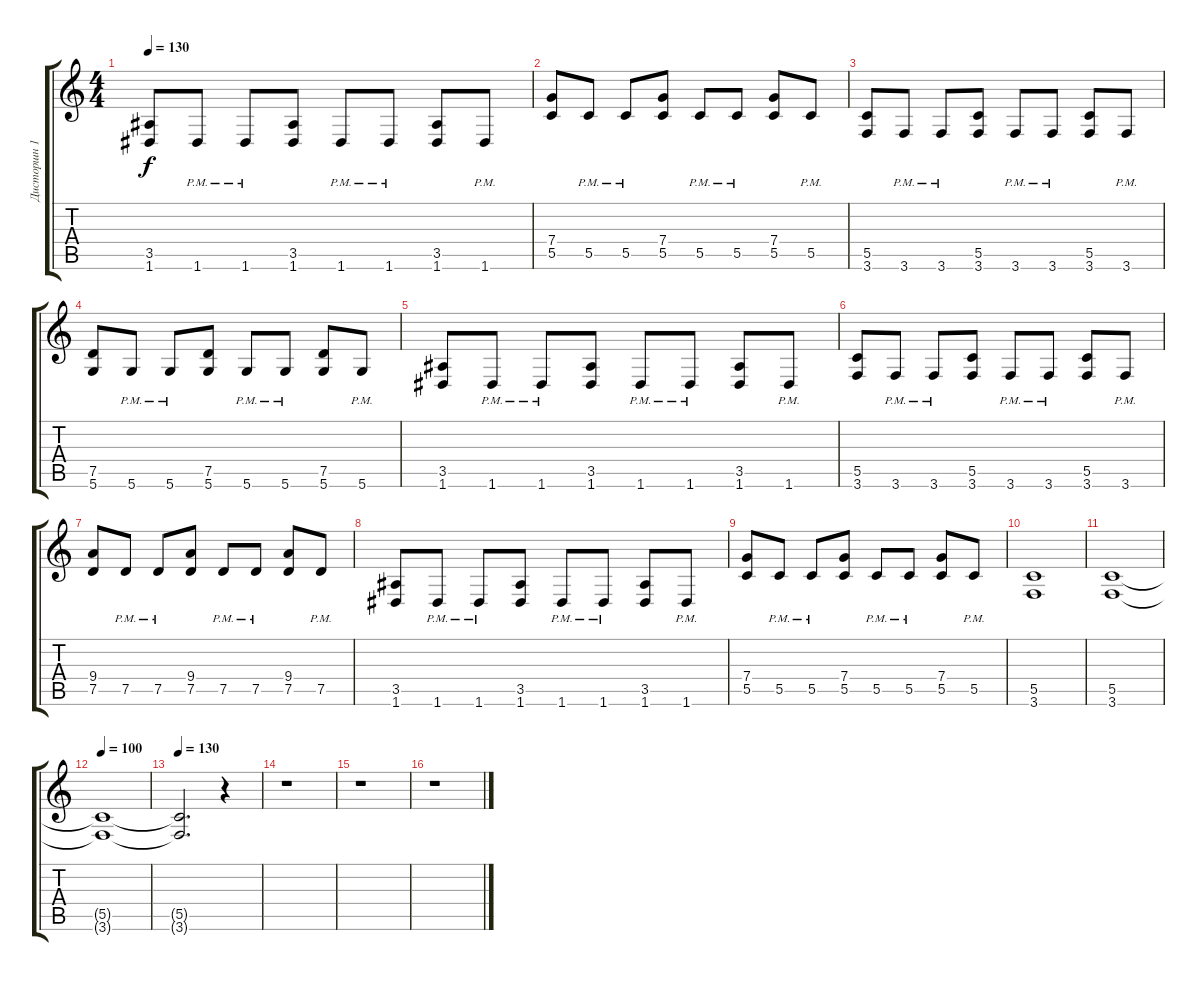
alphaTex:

\track ("Дисторшн 1" "Дисторшн 1") {instrument distortionguitar}
\staff {score tabs}
\tuning (D4 A3 F3 C3 G2 D2) {hide}
\ts (4 4)
\tempo 130
\clef g2
\ks c
(3.5 1.6).8{dy f} 1.6{pm}.8 1.6{pm}.8 (3.5 1.6).8 1.6{pm}.8 1.6{pm}.8 (3.5 1.6).8 1.6{pm}.8 |
(7.4 5.5).8 5.5{pm}.8 5.5{pm}.8 (7.4 5.5).8 5.5{pm}.8 5.5{pm}.8 (7.4 5.5).8 5.5{pm}.8 |
(5.5 3.6).8 3.6{pm}.8 3.6{pm}.8 (5.5 3.6).8 3.6{pm}.8 3.6{pm}.8 (5.5 3.6).8 3.6{pm}.8 |
(7.5 5.6).8 5.6{pm}.8 5.6{pm}.8 (7.5 5.6).8 5.6{pm}.8 5.6{pm}.8 (7.5 5.6).8 5.6{pm}.8 |
(3.5 1.6).8 1.6{pm}.8 1.6{pm}.8 (3.5 1.6).8 1.6{pm}.8 1.6{pm}.8 (3.5 1.6).8 1.6{pm}.8 |
(5.5 3.6).8 3.6{pm}.8 3.6{pm}.8 (5.5 3.6).8 3.6{pm}.8 3.6{pm}.8 (5.5 3.6).8 3.6{pm}.8 |
(9.4 7.5).8 7.5{pm}.8 7.5{pm}.8 (9.4 7.5).8 7.5{pm}.8 7.5{pm}.8 (9.4 7.5).8 7.5{pm}.8 |
(3.5 1.6).8 1.6{pm}.8 1.6{pm}.8 (3.5 1.6).8 1.6{pm}.8 1.6{pm}.8 (3.5 1.6).8 1.6{pm}.8 |
(7.4 5.5).8 5.5{pm}.8 5.5{pm}.8 (7.4 5.5).8 5.5{pm}.8 5.5{pm}.8 (7.4 5.5).8 5.5{pm}.8 |
(5.5 3.6).1 |
(5.5 3.6).1 |
\tempo 100
(5.5{t} 3.6{t}).1 |
\tempo 130
(5.5{t} 3.6{t}).2{d} r.4 |
r.1 |
r.1 |
r.1
